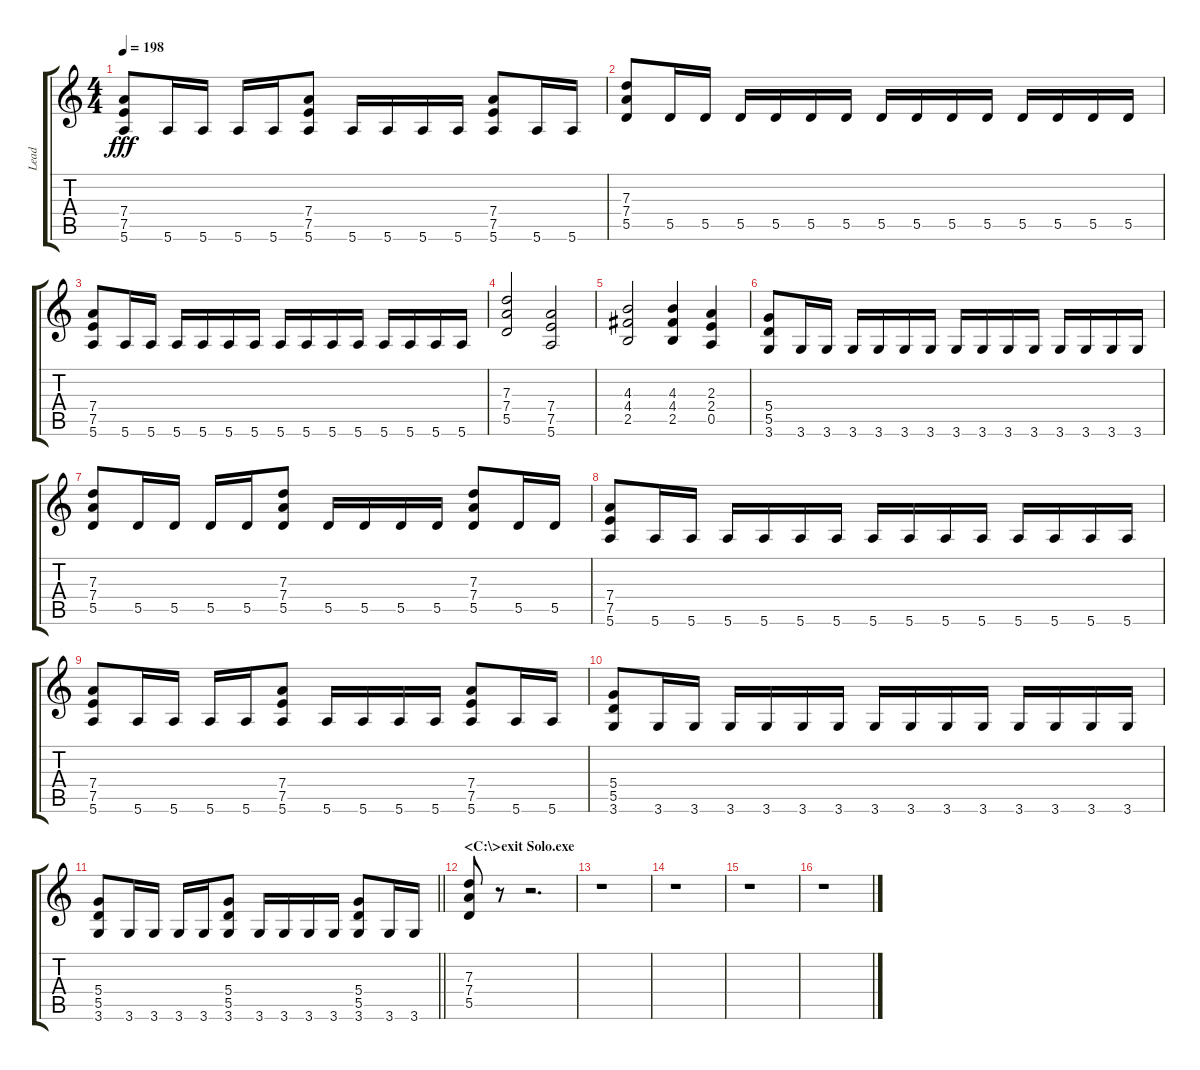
\track ("Lead" "Lead") {instrument distortionguitar}
\staff {score tabs}
\tuning (E4 B3 G3 D3 A2 E2) {hide}
\ts (4 4)
\tempo 198
\clef g2
\ks c
(7.4 7.5 5.6).8{dy fff} 5.6.16 5.6.16 5.6.16 5.6.16 (7.4 7.5 5.6).8 5.6.16 5.6.16 5.6.16 5.6.16 (7.4 7.5 5.6).8 5.6.16 5.6.16 |
(7.3 7.4 5.5).8 5.5.16 5.5.16 5.5.16 5.5.16 5.5.16 5.5.16 5.5.16 5.5.16 5.5.16 5.5.16 5.5.16 5.5.16 5.5.16 5.5.16 |
(7.4 7.5 5.6).8 5.6.16 5.6.16 5.6.16 5.6.16 5.6.16 5.6.16 5.6.16 5.6.16 5.6.16 5.6.16 5.6.16 5.6.16 5.6.16 5.6.16 |
(7.3 7.4 5.5).2 (7.4 7.5 5.6).2 |
(4.3 4.4 2.5).2 (4.3 4.4 2.5).4 (2.3 2.4 0.5).4 |
(5.4 5.5 3.6).8 3.6.16 3.6.16 3.6.16 3.6.16 3.6.16 3.6.16 3.6.16 3.6.16 3.6.16 3.6.16 3.6.16 3.6.16 3.6.16 3.6.16 |
(7.3 7.4 5.5).8 5.5.16 5.5.16 5.5.16 5.5.16 (7.3 7.4 5.5).8 5.5.16 5.5.16 5.5.16 5.5.16 (7.3 7.4 5.5).8 5.5.16 5.5.16 |
(7.4 7.5 5.6).8 5.6.16 5.6.16 5.6.16 5.6.16 5.6.16 5.6.16 5.6.16 5.6.16 5.6.16 5.6.16 5.6.16 5.6.16 5.6.16 5.6.16 |
(7.4 7.5 5.6).8 5.6.16 5.6.16 5.6.16 5.6.16 (7.4 7.5 5.6).8 5.6.16 5.6.16 5.6.16 5.6.16 (7.4 7.5 5.6).8 5.6.16 5.6.16 |
(5.4 5.5 3.6).8 3.6.16 3.6.16 3.6.16 3.6.16 3.6.16 3.6.16 3.6.16 3.6.16 3.6.16 3.6.16 3.6.16 3.6.16 3.6.16 3.6.16 |
\barLineRight lightlight
(5.4 5.5 3.6).8 3.6.16 3.6.16 3.6.16 3.6.16 (5.4 5.5 3.6).8 3.6.16 3.6.16 3.6.16 3.6.16 (5.4 5.5 3.6).8 3.6.16 3.6.16 |
\section ("" "<C:\\>exit Solo.exe")
(7.3 7.4 5.5).8 r.8 r.2{d} |
r.1 |
r.1 |
r.1 |
r.1
